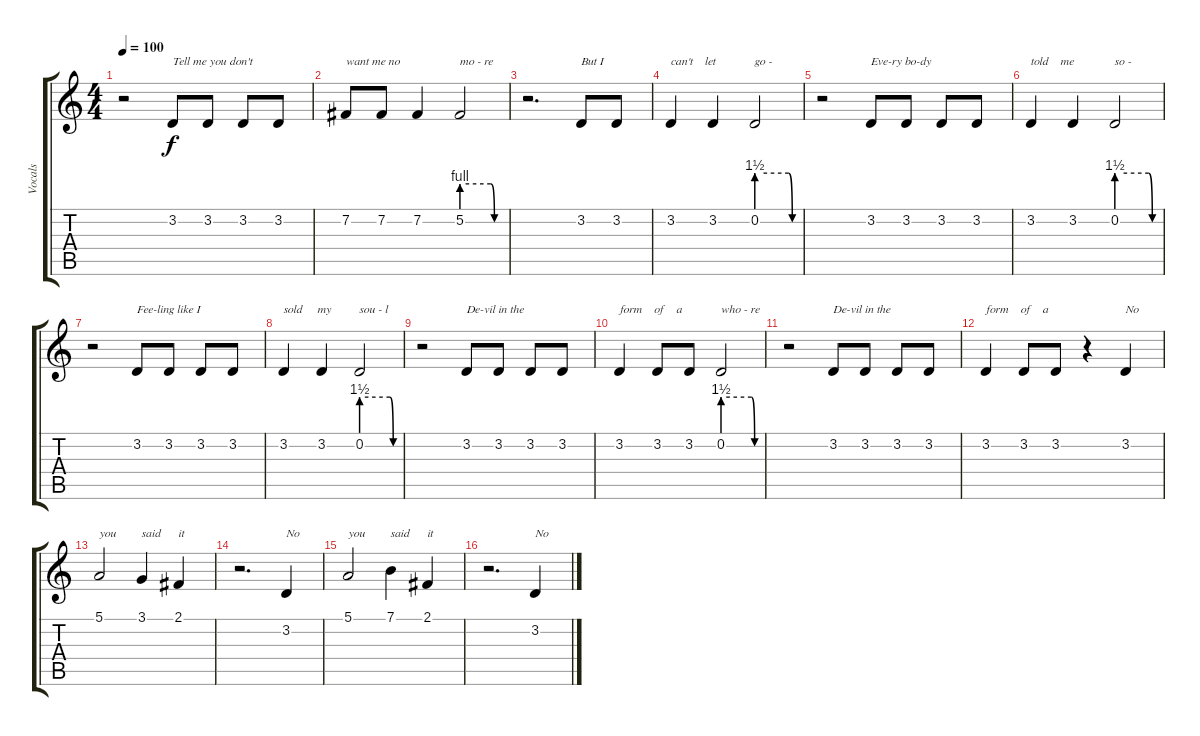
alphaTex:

\track ("Vocals" "Vocals") {instrument violin}
\staff {score tabs}
\tuning (E4 B3 G3 D3 A2 E2) {hide}
\ts (4 4)
\tempo 100
\clef g2
\ks c
r.2{dy f} 3.2.8{txt "Tell me you don't"} 3.2.8 3.2.8 3.2.8 |
7.2.8{txt "want me no"} 7.2.8 7.2.4 5.2{be (custom 0 4 40 4 45 0 60 0)}.2{txt "mo - re"} |
r.2{d} 3.2.8{txt "But I"} 3.2.8 |
3.2.4{txt "can't    let "} 3.2.4 0.2{be (custom 0 6 45 6 50 0 60 0)}.2{txt "go - "} |
r.2 3.2.8{txt "Eve-ry bo-dy"} 3.2.8 3.2.8 3.2.8 |
3.2.4{txt "told    me "} 3.2.4 0.2{be (custom 0 6 45 6 50 0 60 0)}.2{txt "so - "} |
r.2 3.2.8{txt "Fee-ling like I"} 3.2.8 3.2.8 3.2.8 |
3.2.4{txt "sold     my"} 3.2.4 0.2{be (custom 0 6 45 6 50 0 60 0)}.2{txt "sou - l"} |
r.2 3.2.8{txt "De-vil in the"} 3.2.8 3.2.8 3.2.8 |
3.2.4{txt "form    of    a"} 3.2.8 3.2.8 0.2{be (custom 0 6 45 6 50 0 60 0)}.2{txt "who - re"} |
r.2 3.2.8{txt "De-vil in the"} 3.2.8 3.2.8 3.2.8 |
3.2.4{txt "form    of    a"} 3.2.8 3.2.8 r.4 3.2.4{txt "No"} |
5.1.2{txt "you"} 3.1.4{txt "said"} 2.1.4{txt "it"} |
r.2{d} 3.2.4{txt "No"} |
5.1.2{txt "you"} 7.1.4{txt "said"} 2.1.4{txt "it"} |
r.2{d} 3.2.4{txt "No"}
